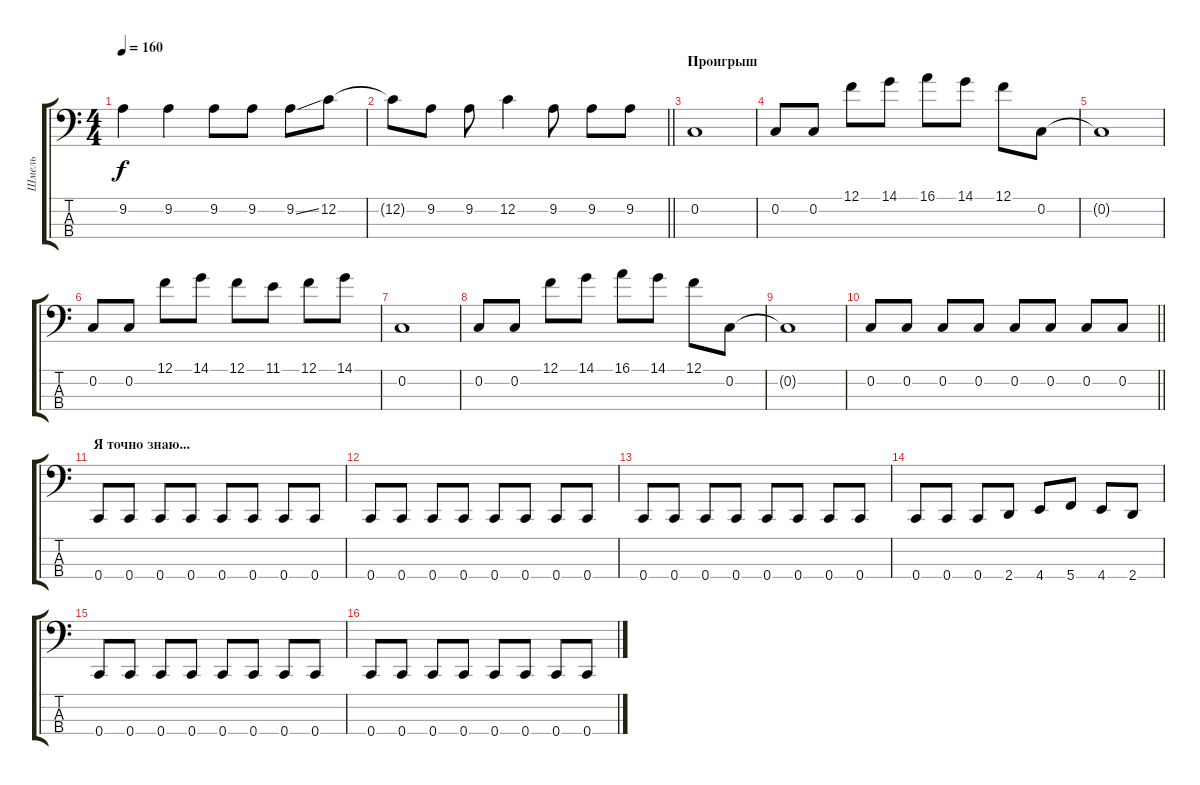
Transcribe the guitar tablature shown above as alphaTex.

\track ("Шмель" "Шмель") {instrument electricbasspick}
\staff {score tabs}
\tuning (F2 C2 G1 C1) {hide}
\ts (4 4)
\tempo 160
\clef f4
\ks c
9.2.4{dy f} 9.2.4 9.2.8 9.2.8 9.2{ss}.8 12.2.8 |
\barLineRight lightlight
12.2{t}.8 9.2.8 9.2.8 12.2.4 9.2.8 9.2.8 9.2.8 |
\section ("" "Проигрыш")
0.2.1 |
0.2.8 0.2.8 12.1.8 14.1.8 16.1.8 14.1.8 12.1.8 0.2.8 |
0.2{t}.1 |
0.2.8 0.2.8 12.1.8 14.1.8 12.1.8 11.1.8 12.1.8 14.1.8 |
0.2.1 |
0.2.8 0.2.8 12.1.8 14.1.8 16.1.8 14.1.8 12.1.8 0.2.8 |
0.2{t}.1 |
\barLineRight lightlight
0.2.8 0.2.8 0.2.8 0.2.8 0.2.8 0.2.8 0.2.8 0.2.8 |
\section ("" "Я точно знаю...")
0.4.8 0.4.8 0.4.8 0.4.8 0.4.8 0.4.8 0.4.8 0.4.8 |
0.4.8 0.4.8 0.4.8 0.4.8 0.4.8 0.4.8 0.4.8 0.4.8 |
0.4.8 0.4.8 0.4.8 0.4.8 0.4.8 0.4.8 0.4.8 0.4.8 |
0.4.8 0.4.8 0.4.8 2.4.8 4.4.8 5.4.8 4.4.8 2.4.8 |
0.4.8 0.4.8 0.4.8 0.4.8 0.4.8 0.4.8 0.4.8 0.4.8 |
0.4.8 0.4.8 0.4.8 0.4.8 0.4.8 0.4.8 0.4.8 0.4.8
